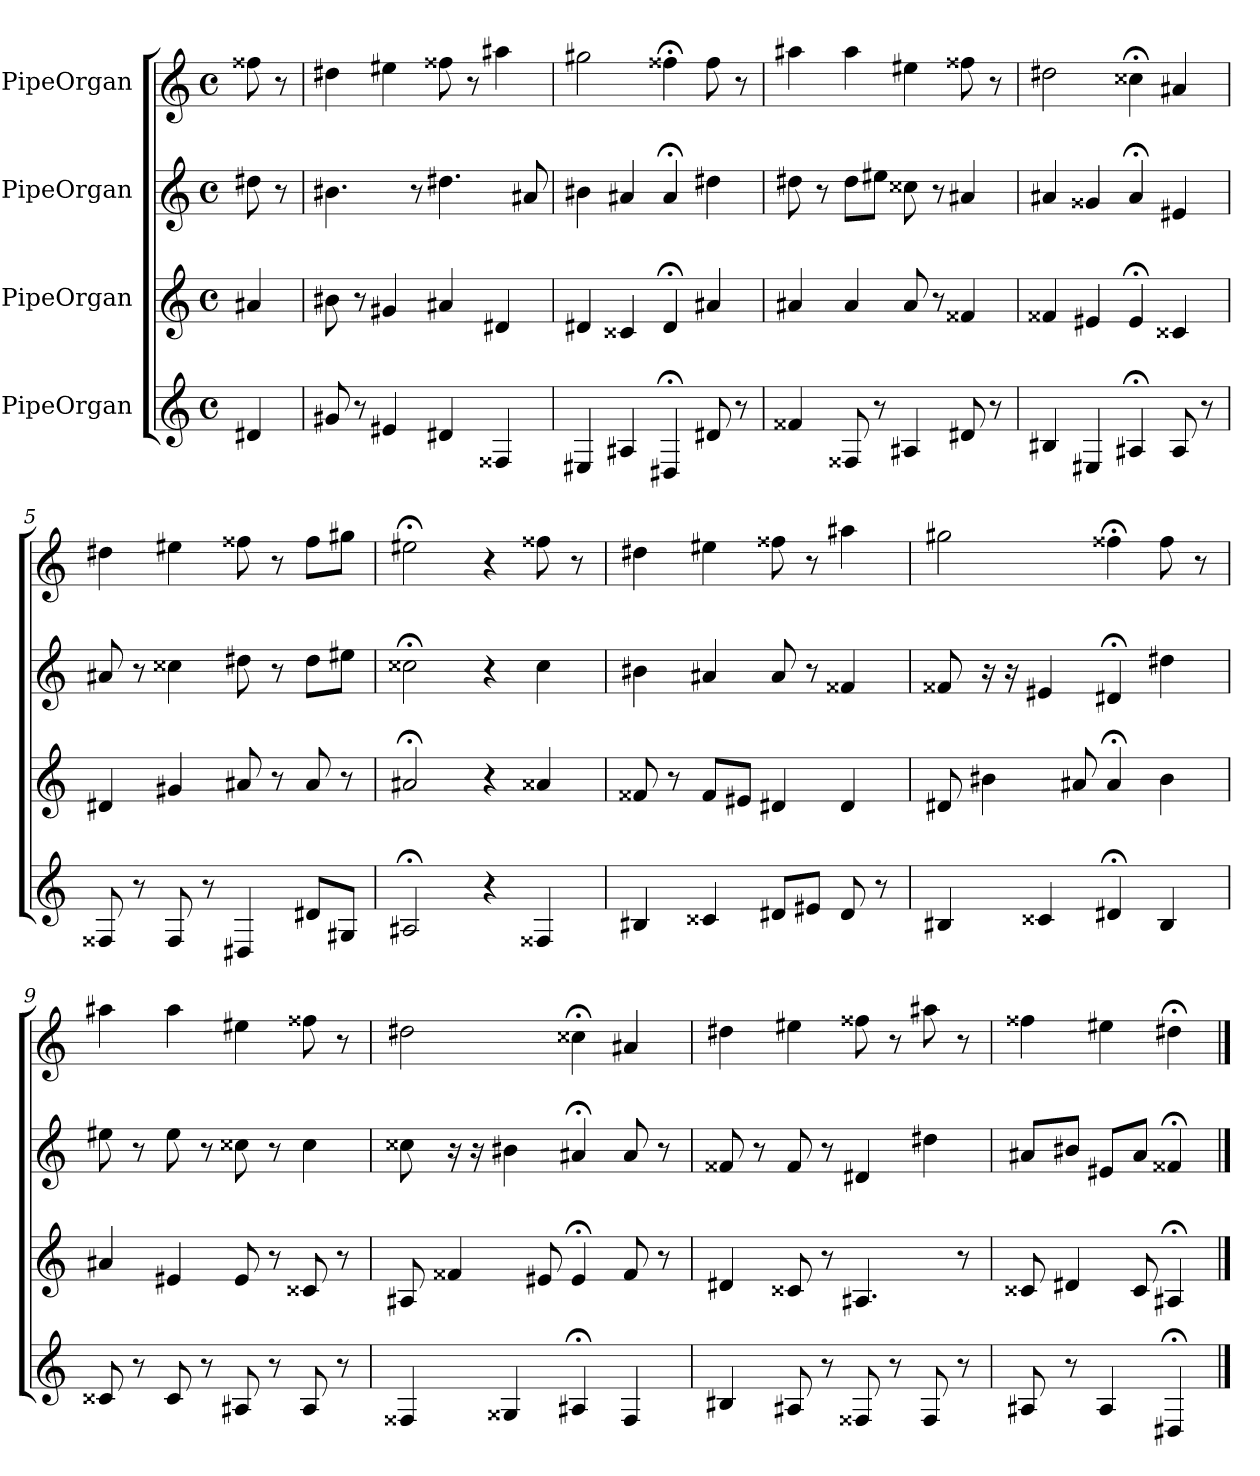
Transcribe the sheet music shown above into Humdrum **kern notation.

**kern	**kern	**kern	**kern
*part4	*part3	*part2	*part1
*staff4	*staff3	*staff2	*staff1
*I"PipeOrgan	*I"PipeOrgan	*I"PipeOrgan	*I"PipeOrgan
*k[]	*k[]	*k[]	*k[]
*M4/4	*M4/4	*M4/4	*M4/4
*met(c)	*met(c)	*met(c)	*met(c)
*MM60	*MM60	*MM60	*MM60
=	=	=	=
4d#X	4a#X	8dd#X	8ff##X
.	.	8r	8r
=1	=1	=1	=1
8g#X	8b#X	4.b#X	4dd#X
8r	8r	.	.
4e#X	4g#X	.	4ee#X
.	.	8r	.
4d#X	4a#X	4.dd#X	8ff##X
.	.	.	8r
4F##X	4d#X	.	4aa#X
.	.	8a#X	.
=2	=2	=2	=2
4E#X	4d#X	4b#X	2gg#X
4A#X	4c##X	4a#X	.
4D#X;<	4d#;<	4a#;<	4ff##X;<
8d#X	4a#X	4dd#X	8ff##
8r	.	.	8r
=3	=3	=3	=3
4f##X	4a#X	8dd#X	4aa#X
.	.	8r	.
8F##X	4a#	8dd#L	4aa#
8r	.	8ee#XJ	.
4A#X	8a#	8cc##X	4ee#X
.	8r	8r	.
8d#X	4f##X	4a#X	8ff##X
8r	.	.	8r
=4	=4	=4	=4
4B#X	4f##X	4a#X	2dd#X
4E#X	4e#X	4g##X	.
4A#X;<	4e#;<	4a#;<	4cc##X;<
8A#	4c##X	4e#X	4a#X
8r	.	.	.
=5	=5	=5	=5
8F##X	4d#X	8a#X	4dd#X
8r	.	8r	.
8F##	4g#X	4cc##X	4ee#X
8r	.	.	.
4D#X	8a#X	8dd#X	8ff##X
.	8r	8r	8r
8d#XL	8a#	8dd#L	8ff##L
8G#XJ	8r	8ee#XJ	8gg#XJ
=6	=6	=6	=6
2A#X;<	2a#X;<	2cc##X;<	2ee#X;<
4r	4r	4r	4r
4F##X	4a##X	4cc##	8ff##X
.	.	.	8r
=7	=7	=7	=7
4B#X	8f##X	4b#X	4dd#X
.	8r	.	.
4c##X	8f##L	4a#X	4ee#X
.	8e#XJ	.	.
8d#XL	4d#X	8a#	8ff##X
8e#XJ	.	8r	8r
8d#	4d#	4f##X	4aa#X
8r	.	.	.
=8	=8	=8	=8
4B#X	8d#X	8f##X	2gg#X
.	4b#X	16r	.
.	.	16r	.
4c##X	.	4e#X	.
.	8a#X	.	.
4d#X;<	4a#;<	4d#X;<	4ff##X;<
4B#	4b#	4dd#X	8ff##
.	.	.	8r
=9	=9	=9	=9
8c##X	4a#X	8ee#X	4aa#X
8r	.	8r	.
8c##	4e#X	8ee#	4aa#
8r	.	8r	.
8A#X	8e#	8cc##X	4ee#X
8r	8r	8r	.
8A#	8c##X	4cc##	8ff##X
8r	8r	.	8r
=10	=10	=10	=10
4F##X	8A#X	8cc##X	2dd#X
.	4f##X	16r	.
.	.	16r	.
4G##X	.	4b#X	.
.	8e#X	.	.
4A#X;<	4e#;<	4a#X;<	4cc##X;<
4F##	8f##	8a#	4a#X
.	8r	8r	.
=11	=11	=11	=11
4B#X	4d#X	8f##X	4dd#X
.	.	8r	.
8A#X	8c##X	8f##	4ee#X
8r	8r	8r	.
8F##X	4.A#X	4d#X	8ff##X
8r	.	.	8r
8F##	.	4dd#X	8aa#X
8r	8r	.	8r
=12	=12	=12	=12
8A#X	8c##X	8a#XL	4ff##X
8r	4d#X	8b#XJ	.
4A#	.	8e#XL	4ee#X
.	8c##	8a#J	.
4D#X;<	4A#X;<	4f##X;<	4dd#X;<
==	==	==	==
*-	*-	*-	*-
